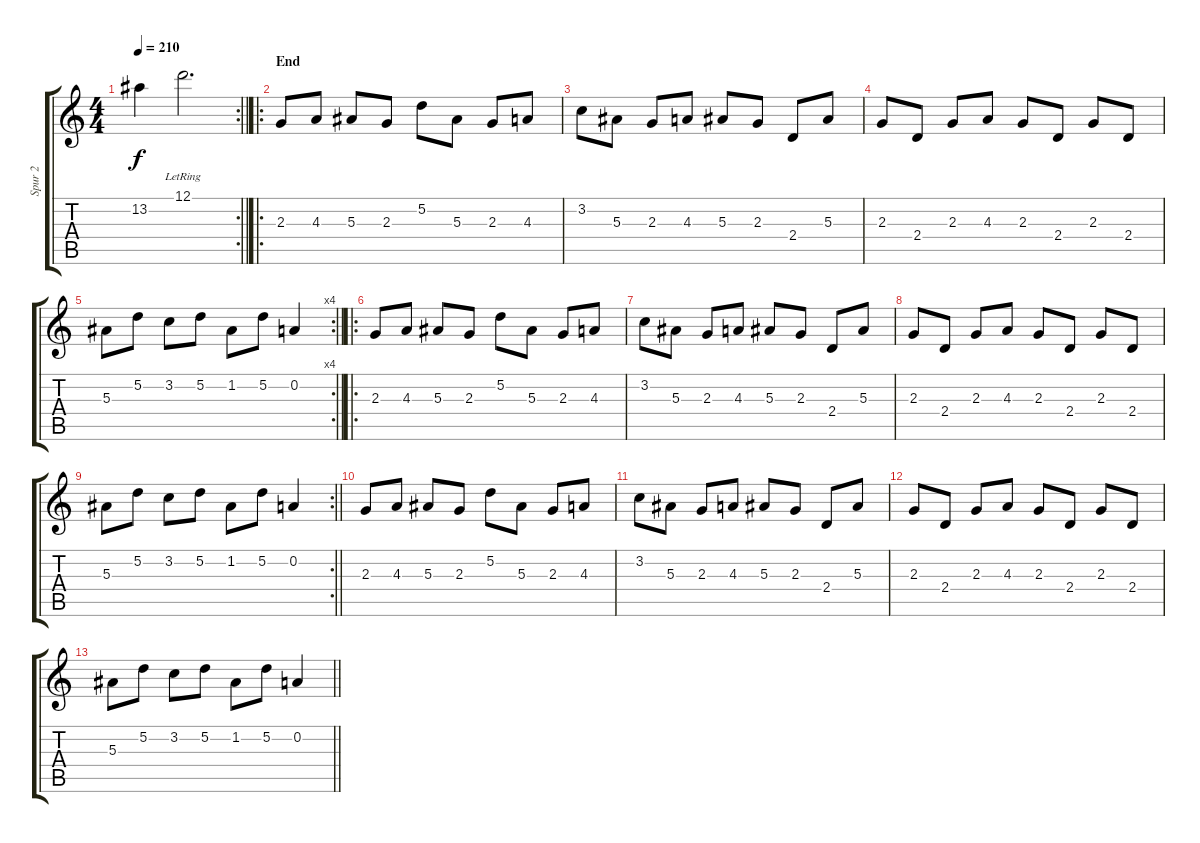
\track ("Spur 2" "Spur 2") {instrument distortionguitar}
\staff {score tabs}
\tuning (D4 A3 F3 C3 G2 D2) {hide}
\rc 2
\ts (4 4)
\tempo 210
\clef g2
\barLineRight lightlight
\ks c
13.2{t}.4{dy f} 12.1{lr}.2{d} |
\ro
\section ("" "End")
2.3.8 4.3.8 5.3.8 2.3.8 5.2.8 5.3.8 2.3.8 4.3.8 |
3.2.8 5.3.8 2.3.8 4.3.8 5.3.8 2.3.8 2.4.8 5.3.8 |
2.3.8 2.4.8 2.3.8 4.3.8 2.3.8 2.4.8 2.3.8 2.4.8 |
\rc 4
\barLineRight lightlight
5.3.8 5.2.8 3.2.8 5.2.8 1.2.8 5.2.8 0.2.4 |
\ro
2.3.8 4.3.8 5.3.8 2.3.8 5.2.8 5.3.8 2.3.8 4.3.8 |
3.2.8 5.3.8 2.3.8 4.3.8 5.3.8 2.3.8 2.4.8 5.3.8 |
2.3.8 2.4.8 2.3.8 4.3.8 2.3.8 2.4.8 2.3.8 2.4.8 |
\rc 2
\barLineRight lightlight
5.3.8 5.2.8 3.2.8 5.2.8 1.2.8 5.2.8 0.2.4 |
2.3.8 4.3.8 5.3.8 2.3.8 5.2.8 5.3.8 2.3.8 4.3.8 |
3.2.8 5.3.8 2.3.8 4.3.8 5.3.8 2.3.8 2.4.8 5.3.8 |
2.3.8 2.4.8 2.3.8 4.3.8 2.3.8 2.4.8 2.3.8 2.4.8 |
\barLineRight lightlight
5.3.8 5.2.8 3.2.8 5.2.8 1.2.8 5.2.8 0.2.4
